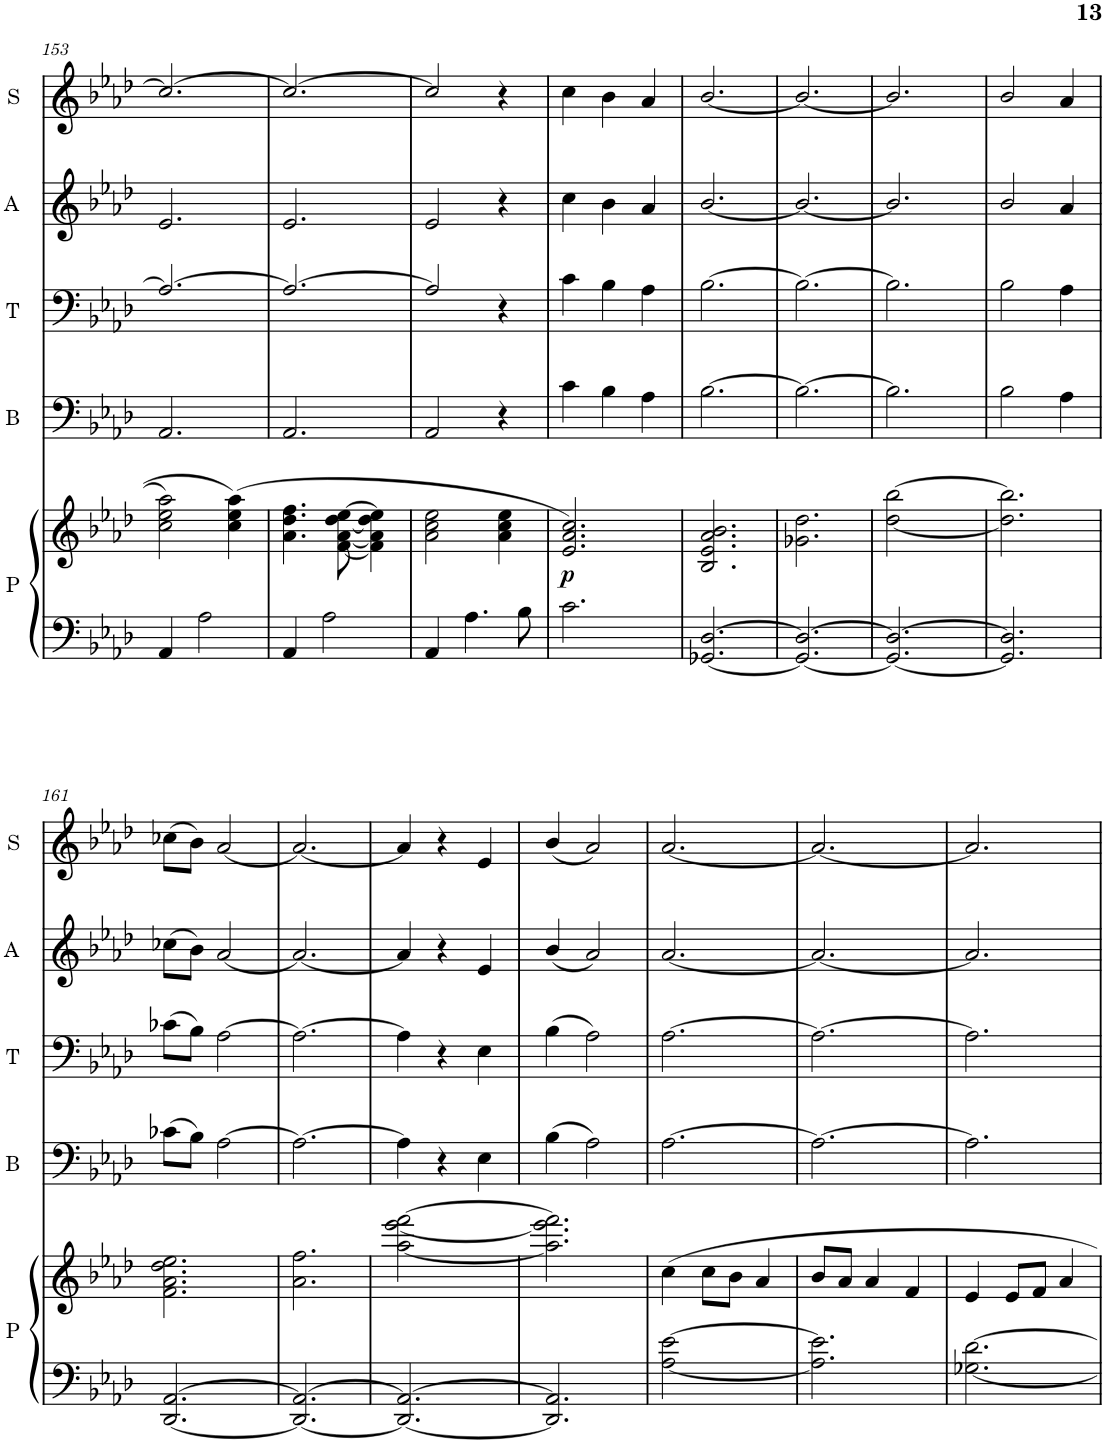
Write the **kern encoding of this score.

**kern	**kern	**dynam	**kern	**kern	**kern	**kern
*part5	*part5	*part5	*part4	*part3	*part2	*part1
*staff6	*staff5	*staff5/6	*staff4	*staff3	*staff2	*staff1
*I"Piano	*	*	*I"B	*I"T	*I"A	*I"S
*I'P	*	*	*I'B	*I'T	*I'A	*I'S
!!LO:PB:g=z
*clefF4	*clefG2	*	*clefF4	*clefF4	*clefG2	*clefG2
*k[b-e-a-d-]	*k[b-e-a-d-]	*	*k[b-e-a-d-]	*k[b-e-a-d-]	*k[b-e-a-d-]	*k[b-e-a-d-]
*M3/4	*M3/4	*	*M3/4	*M3/4	*M3/4	*M3/4
=153	=153	=153	=153	=153	=153	=153
4AA-/	2cc\ 2ee-\ 2aa-\	.	2.AA-/	2.A-/_	2.e-/	2.cc/_
2A-\	.	.	.	.	.	.
.	(>4cc\ 4ee-\ 4aa-\	.	.	.	.	.
=154	=154	=154	=154	=154	=154	=154
4AA-/	4.a-\ 4.dd-\ 4.ff\	.	2.AA-/	2.A-/_	2.e-/	2.cc/_
2A-\	.	.	.	.	.	.
.	[<8f\ [<8a-\ [<8dd-\ [>8ee-\	.	.	.	.	.
.	4f\] 4a-\] 4dd-\] 4ee-\]	.	.	.	.	.
=155	=155	=155	=155	=155	=155	=155
4AA-/	2a-\ 2cc\ 2ee-\	.	2AA-/	2A-/]	2e-/	2cc/]
4.A-\	.	.	.	.	.	.
.	4a-\ 4cc\ 4ee-\	.	4r	4r	4r	4r
8B-\	.	.	.	.	.	.
=156	=156	=156	=156	=156	=156	=156
!	!	!LO:DY:a=2	!	!	!	!
2.c\	2.e-/ 2.a-/ 2.cc/)	p	4c\	4c\	4cc\	4cc\
.	.	.	4B-\	4B-\	4b-\	4b-\
.	.	.	4A-\	4A-\	4a-/	4a-/
=157	=157	=157	=157	=157	=157	=157
[<2.GG-X/ [>2.D-/	2.B-/ 2.e-/ 2.a-/ 2.b-/	.	[>2.B-\	[>2.B-\	[<2.b-/	[<2.b-/
=158	=158	=158	=158	=158	=158	=158
2.GG-/_ 2.D-/_	2.g-X\ 2.dd-\	.	2.B-\_	2.B-\_	2.b-/_	2.b-/_
=159	=159	=159	=159	=159	=159	=159
2.GG-/_ 2.D-/_	[<2dd-\ [>2bb-\	.	2.B-\]	2.B-\]	2.b-/]	2.b-/]
.	4ryy	.	.	.	.	.
=160	=160	=160	=160	=160	=160	=160
2.GG-/] 2.D-/]	2.dd-\] 2.bb-\]	.	2B-\	2B-\	2b-/	2b-/
.	.	.	4A-\	4A-\	4a-/	4a-/
!!LO:LB:g=z
=161	=161	=161	=161	=161	=161	=161
[<2.DD-/ [>2.AA-/	2.f\ 2.a-\ 2.dd-\ 2.ee-\	.	(>8c-X\L	(>8c-X\L	(>8cc-X\L	(>8cc-X\L
.	.	.	8B-\J)	8B-\J)	8b-\J)	8b-\J)
.	.	.	[>2A-\	[>2A-\	[<2a-/	[<2a-/
=162	=162	=162	=162	=162	=162	=162
2.DD-/_ 2.AA-/_	2.a-\ 2.ff\	.	2.A-\_	2.A-\_	2.a-/_	2.a-/_
=163	=163	=163	=163	=163	=163	=163
2.DD-/_ 2.AA-/_	[<2aa-\ [<2eee-\ [>2fff\	.	4A-\]	4A-\]	4a-/]	4a-/]
.	.	.	4r	4r	4r	4r
.	4ryy	.	4E-\	4E-\	4e-/	4e-/
=164	=164	=164	=164	=164	=164	=164
2.DD-/] 2.AA-/]	2.aa-\] 2.eee-\] 2.fff\]	.	(>4B-\	(>4B-\	(<4b-/	(<4b-/
.	.	.	2A-\)	2A-\)	2a-/)	2a-/)
=165	=165	=165	=165	=165	=165	=165
[<2A-\ [>2e-\	4cc\	.	[>2.A-\	[>2.A-\	[<2.a-/	[<2.a-/
.	8cc\L	.	.	.	.	.
.	8b-\J	.	.	.	.	.
4ryy	4a-/	.	.	.	.	.
=166	=166	=166	=166	=166	=166	=166
2.A-\] 2.e-\]	8b-/L	.	2.A-\_	2.A-\_	2.a-/_	2.a-/_
.	8a-/J	.	.	.	.	.
.	4a-/	.	.	.	.	.
.	4f/	.	.	.	.	.
=167	=167	=167	=167	=167	=167	=167
[<2.G-X\ [>2.d-\	4e-/	.	2.A-\]	2.A-\]	2.a-/]	2.a-/]
.	8e-/L	.	.	.	.	.
.	8f/J	.	.	.	.	.
.	4a-/	.	.	.	.	.
=	=	=	=	=	=	=
*-	*-	*-	*-	*-	*-	*-
